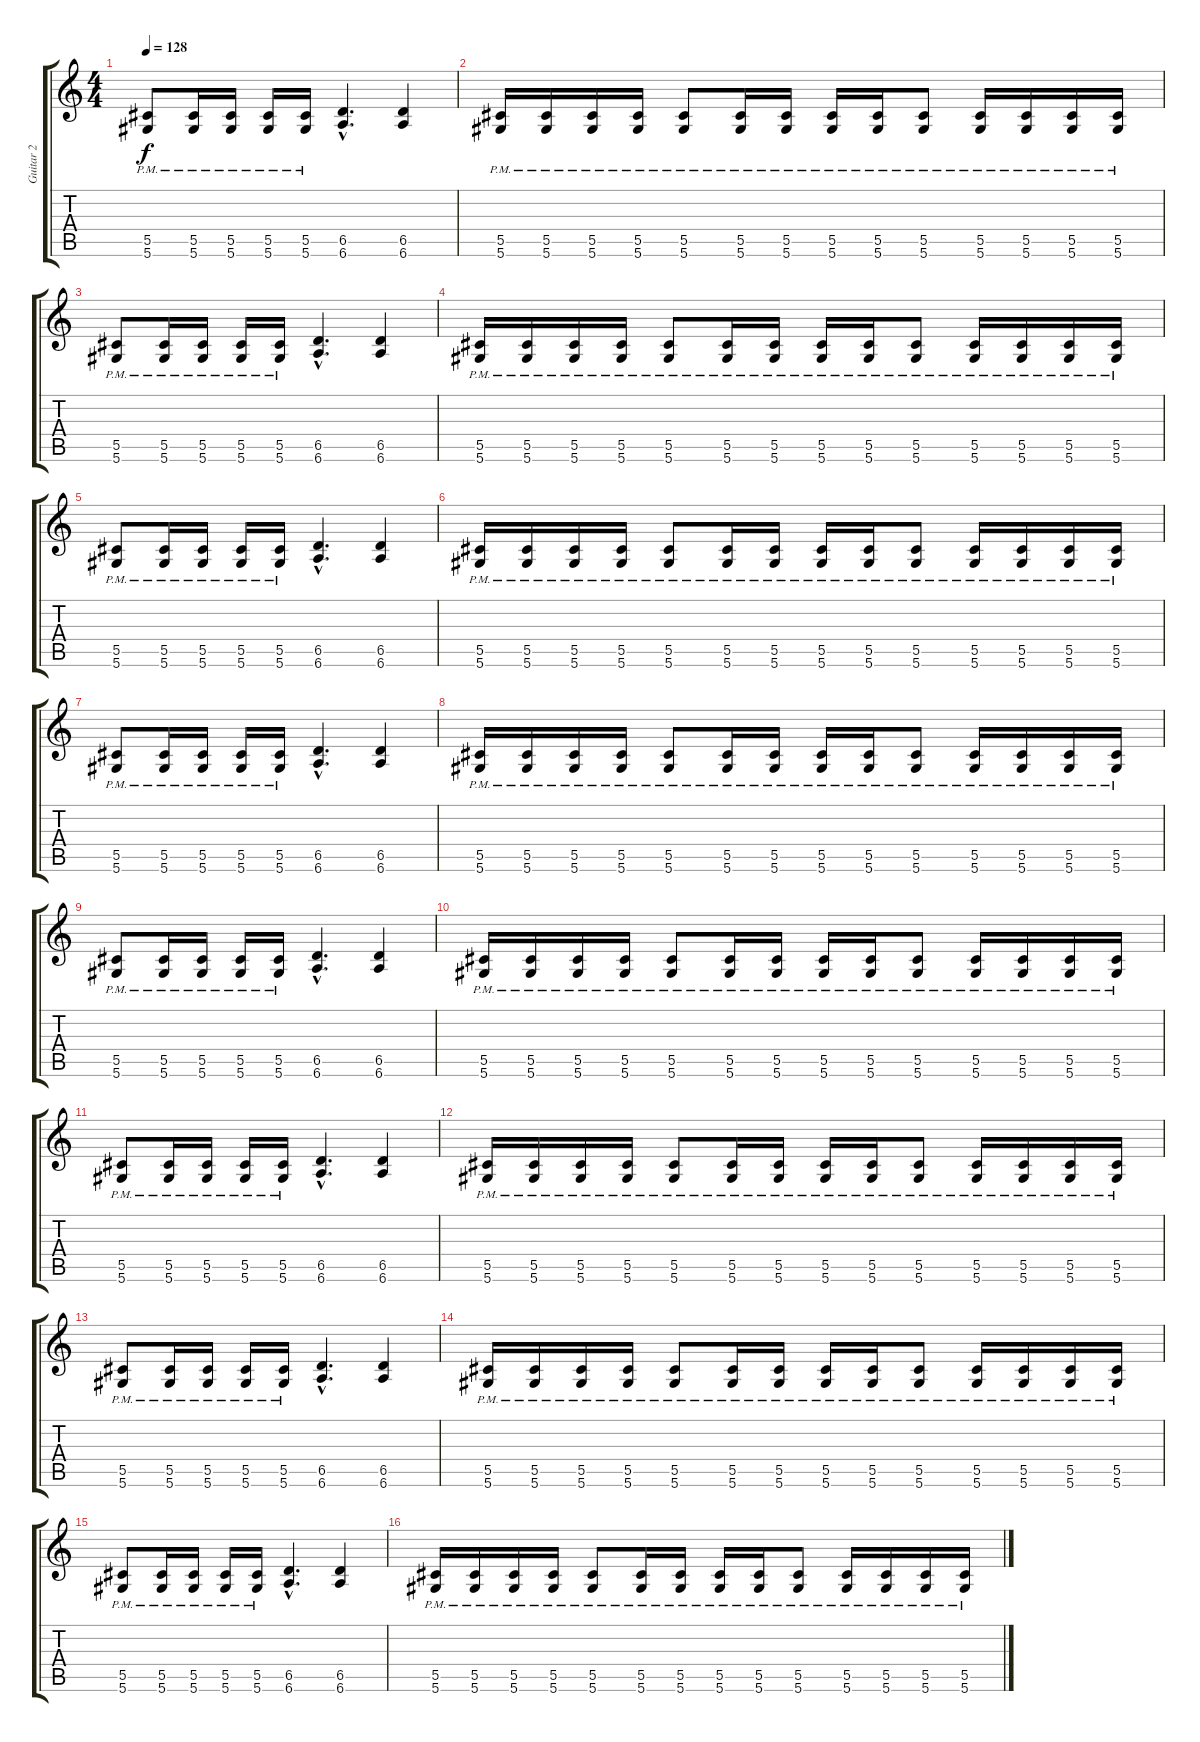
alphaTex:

\track ("Guitar 2" "Guitar 2") {instrument overdrivenguitar}
\staff {score tabs}
\tuning (Eb4 Bb3 Gb3 Db3 Ab2 Eb2) {hide}
\ts (4 4)
\tempo 128
\clef g2
\ks c
(5.5{pm} 5.6{pm}).8{dy f} (5.5{pm} 5.6{pm}).16 (5.5{pm} 5.6{pm}).16 (5.5{pm} 5.6{pm}).16 (5.5{pm} 5.6{pm}).16 (6.5{hac} 6.6{hac}).4{d} (6.5 6.6).4 |
(5.5{pm} 5.6{pm}).16 (5.5{pm} 5.6{pm}).16 (5.5{pm} 5.6{pm}).16 (5.5{pm} 5.6{pm}).16 (5.5{pm} 5.6{pm}).8 (5.5{pm} 5.6{pm}).16 (5.5{pm} 5.6{pm}).16 (5.5{pm} 5.6{pm}).16 (5.5{pm} 5.6{pm}).16 (5.5{pm} 5.6{pm}).8 (5.5{pm} 5.6{pm}).16 (5.5{pm} 5.6{pm}).16 (5.5{pm} 5.6{pm}).16 (5.5{pm} 5.6{pm}).16 |
(5.5{pm} 5.6{pm}).8 (5.5{pm} 5.6{pm}).16 (5.5{pm} 5.6{pm}).16 (5.5{pm} 5.6{pm}).16 (5.5{pm} 5.6{pm}).16 (6.5{hac} 6.6{hac}).4{d} (6.5 6.6).4 |
(5.5{pm} 5.6{pm}).16 (5.5{pm} 5.6{pm}).16 (5.5{pm} 5.6{pm}).16 (5.5{pm} 5.6{pm}).16 (5.5{pm} 5.6{pm}).8 (5.5{pm} 5.6{pm}).16 (5.5{pm} 5.6{pm}).16 (5.5{pm} 5.6{pm}).16 (5.5{pm} 5.6{pm}).16 (5.5{pm} 5.6{pm}).8 (5.5{pm} 5.6{pm}).16 (5.5{pm} 5.6{pm}).16 (5.5{pm} 5.6{pm}).16 (5.5{pm} 5.6{pm}).16 |
(5.5{pm} 5.6{pm}).8 (5.5{pm} 5.6{pm}).16 (5.5{pm} 5.6{pm}).16 (5.5{pm} 5.6{pm}).16 (5.5{pm} 5.6{pm}).16 (6.5{hac} 6.6{hac}).4{d} (6.5 6.6).4 |
(5.5{pm} 5.6{pm}).16 (5.5{pm} 5.6{pm}).16 (5.5{pm} 5.6{pm}).16 (5.5{pm} 5.6{pm}).16 (5.5{pm} 5.6{pm}).8 (5.5{pm} 5.6{pm}).16 (5.5{pm} 5.6{pm}).16 (5.5{pm} 5.6{pm}).16 (5.5{pm} 5.6{pm}).16 (5.5{pm} 5.6{pm}).8 (5.5{pm} 5.6{pm}).16 (5.5{pm} 5.6{pm}).16 (5.5{pm} 5.6{pm}).16 (5.5{pm} 5.6{pm}).16 |
(5.5{pm} 5.6{pm}).8 (5.5{pm} 5.6{pm}).16 (5.5{pm} 5.6{pm}).16 (5.5{pm} 5.6{pm}).16 (5.5{pm} 5.6{pm}).16 (6.5{hac} 6.6{hac}).4{d} (6.5 6.6).4 |
(5.5{pm} 5.6{pm}).16 (5.5{pm} 5.6{pm}).16 (5.5{pm} 5.6{pm}).16 (5.5{pm} 5.6{pm}).16 (5.5{pm} 5.6{pm}).8 (5.5{pm} 5.6{pm}).16 (5.5{pm} 5.6{pm}).16 (5.5{pm} 5.6{pm}).16 (5.5{pm} 5.6{pm}).16 (5.5{pm} 5.6{pm}).8 (5.5{pm} 5.6{pm}).16 (5.5{pm} 5.6{pm}).16 (5.5{pm} 5.6{pm}).16 (5.5{pm} 5.6{pm}).16 |
(5.5{pm} 5.6{pm}).8 (5.5{pm} 5.6{pm}).16 (5.5{pm} 5.6{pm}).16 (5.5{pm} 5.6{pm}).16 (5.5{pm} 5.6{pm}).16 (6.5{hac} 6.6{hac}).4{d} (6.5 6.6).4 |
(5.5{pm} 5.6{pm}).16 (5.5{pm} 5.6{pm}).16 (5.5{pm} 5.6{pm}).16 (5.5{pm} 5.6{pm}).16 (5.5{pm} 5.6{pm}).8 (5.5{pm} 5.6{pm}).16 (5.5{pm} 5.6{pm}).16 (5.5{pm} 5.6{pm}).16 (5.5{pm} 5.6{pm}).16 (5.5{pm} 5.6{pm}).8 (5.5{pm} 5.6{pm}).16 (5.5{pm} 5.6{pm}).16 (5.5{pm} 5.6{pm}).16 (5.5{pm} 5.6{pm}).16 |
(5.5{pm} 5.6{pm}).8 (5.5{pm} 5.6{pm}).16 (5.5{pm} 5.6{pm}).16 (5.5{pm} 5.6{pm}).16 (5.5{pm} 5.6{pm}).16 (6.5{hac} 6.6{hac}).4{d} (6.5 6.6).4 |
(5.5{pm} 5.6{pm}).16 (5.5{pm} 5.6{pm}).16 (5.5{pm} 5.6{pm}).16 (5.5{pm} 5.6{pm}).16 (5.5{pm} 5.6{pm}).8 (5.5{pm} 5.6{pm}).16 (5.5{pm} 5.6{pm}).16 (5.5{pm} 5.6{pm}).16 (5.5{pm} 5.6{pm}).16 (5.5{pm} 5.6{pm}).8 (5.5{pm} 5.6{pm}).16 (5.5{pm} 5.6{pm}).16 (5.5{pm} 5.6{pm}).16 (5.5{pm} 5.6{pm}).16 |
(5.5{pm} 5.6{pm}).8 (5.5{pm} 5.6{pm}).16 (5.5{pm} 5.6{pm}).16 (5.5{pm} 5.6{pm}).16 (5.5{pm} 5.6{pm}).16 (6.5{hac} 6.6{hac}).4{d} (6.5 6.6).4 |
(5.5{pm} 5.6{pm}).16{volume 0} (5.5{pm} 5.6{pm}).16 (5.5{pm} 5.6{pm}).16 (5.5{pm} 5.6{pm}).16 (5.5{pm} 5.6{pm}).8 (5.5{pm} 5.6{pm}).16 (5.5{pm} 5.6{pm}).16 (5.5{pm} 5.6{pm}).16 (5.5{pm} 5.6{pm}).16 (5.5{pm} 5.6{pm}).8 (5.5{pm} 5.6{pm}).16 (5.5{pm} 5.6{pm}).16 (5.5{pm} 5.6{pm}).16 (5.5{pm} 5.6{pm}).16 |
(5.5{pm} 5.6{pm}).8 (5.5{pm} 5.6{pm}).16 (5.5{pm} 5.6{pm}).16 (5.5{pm} 5.6{pm}).16 (5.5{pm} 5.6{pm}).16 (6.5{hac} 6.6{hac}).4{d} (6.5 6.6).4 |
(5.5{pm} 5.6{pm}).16 (5.5{pm} 5.6{pm}).16 (5.5{pm} 5.6{pm}).16 (5.5{pm} 5.6{pm}).16 (5.5{pm} 5.6{pm}).8 (5.5{pm} 5.6{pm}).16 (5.5{pm} 5.6{pm}).16 (5.5{pm} 5.6{pm}).16 (5.5{pm} 5.6{pm}).16 (5.5{pm} 5.6{pm}).8 (5.5{pm} 5.6{pm}).16 (5.5{pm} 5.6{pm}).16 (5.5{pm} 5.6{pm}).16 (5.5{pm} 5.6{pm}).16
